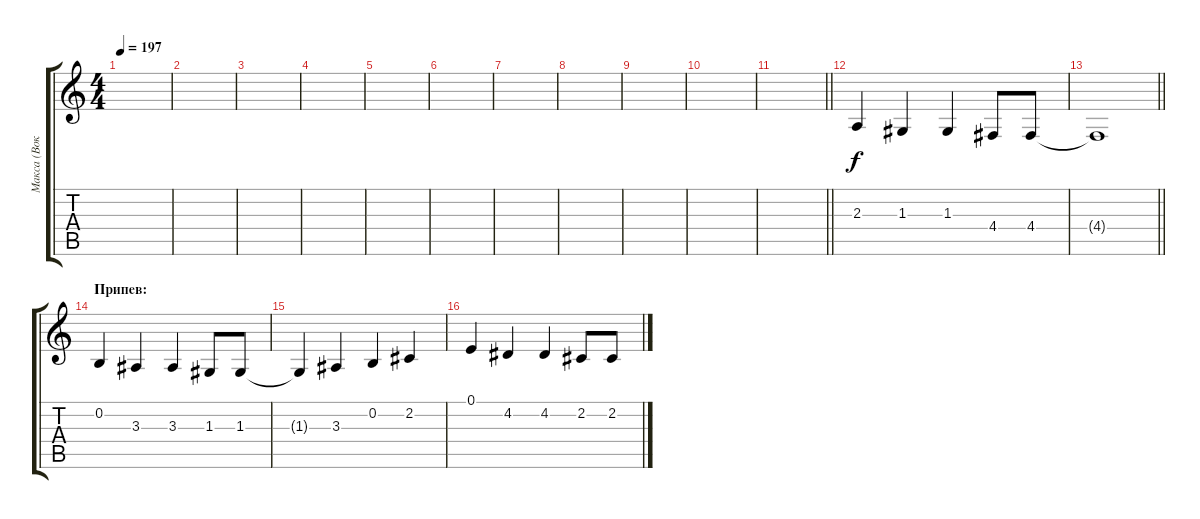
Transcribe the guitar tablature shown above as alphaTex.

\track ("Макса (Вокал)" "Макса (Вок") {instrument lead6voice}
\staff {score tabs}
\tuning (E4 B3 G3 D3 A2 E2) {hide}
\ts (4 4)
\tempo 197
\clef g2
\ks c
|
|
|
|
|
|
|
|
|
|
\barLineRight lightlight
|
\section ("" "")
2.3.4 1.3.4 1.3.4 4.4.8 4.4.8 |
\barLineRight lightlight
4.4{t}.1 |
\section ("" "Припев:")
0.2.4 3.3.4 3.3.4 1.3.8 1.3.8 |
1.3{t}.4 3.3.4 0.2.4 2.2.4 |
0.1.4 4.2.4 4.2.4 2.2.8 2.2.8
